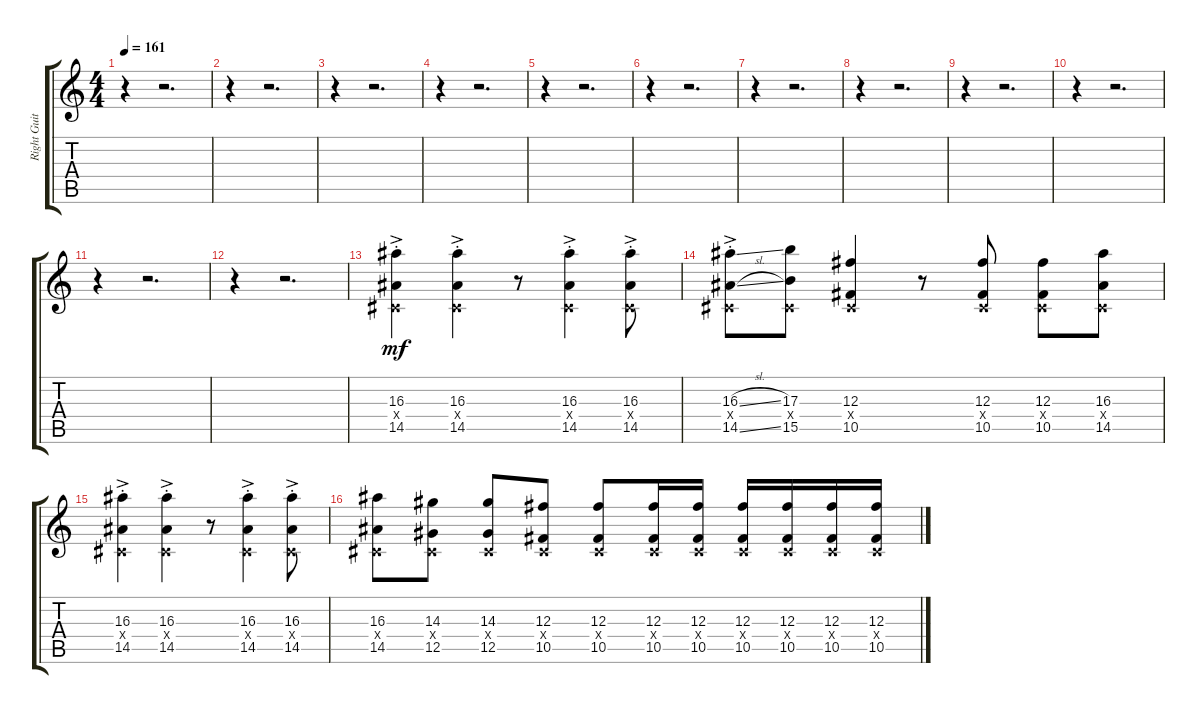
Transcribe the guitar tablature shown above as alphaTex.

\track ("Right Guitar" "Right Guit") {instrument overdrivenguitar}
\staff {score tabs}
\tuning (Eb4 Bb3 Gb3 Db3 Ab2 Eb2) {hide}
\ts (4 4)
\tempo 161
\clef g2
\ks c
r.4{dy mf} r.2{d} |
r.4 r.2{d} |
r.4 r.2{d} |
r.4 r.2{d} |
r.4 r.2{d} |
r.4 r.2{d} |
r.4 r.2{d} |
r.4 r.2{d} |
r.4 r.2{d} |
r.4 r.2{d} |
r.4 r.2{d} |
r.4 r.2{d} |
(16.3 0.4{ac st x} 14.5).4 (16.3 0.4{ac st x} 14.5).4 r.8 (16.3 0.4{ac st x} 14.5).4 (16.3 0.4{ac st x} 14.5).8 |
(16.3{sl} 0.4{ac st x} 14.5{sl}).8 (17.3 0.4{x} 15.5).8 (12.3 0.4{x} 10.5).4 r.8 (12.3 0.4{x} 10.5).8 (12.3 0.4{x} 10.5).8 (16.3 0.4{x} 14.5).8 |
(16.3 0.4{ac st x} 14.5).4 (16.3 0.4{ac st x} 14.5).4 r.8 (16.3 0.4{ac st x} 14.5).4 (16.3 0.4{ac st x} 14.5).8 |
(16.3 0.4{x} 14.5).8 (14.3 0.4{x} 12.5).8 (14.3 0.4{x} 12.5).8 (12.3 0.4{x} 10.5).8 (12.3 0.4{x} 10.5).8 (12.3 0.4{x} 10.5).16 (12.3 0.4{x} 10.5).16 (12.3 0.4{x} 10.5).16 (12.3 0.4{x} 10.5).16 (12.3 0.4{x} 10.5).16 (12.3 0.4{x} 10.5).16
